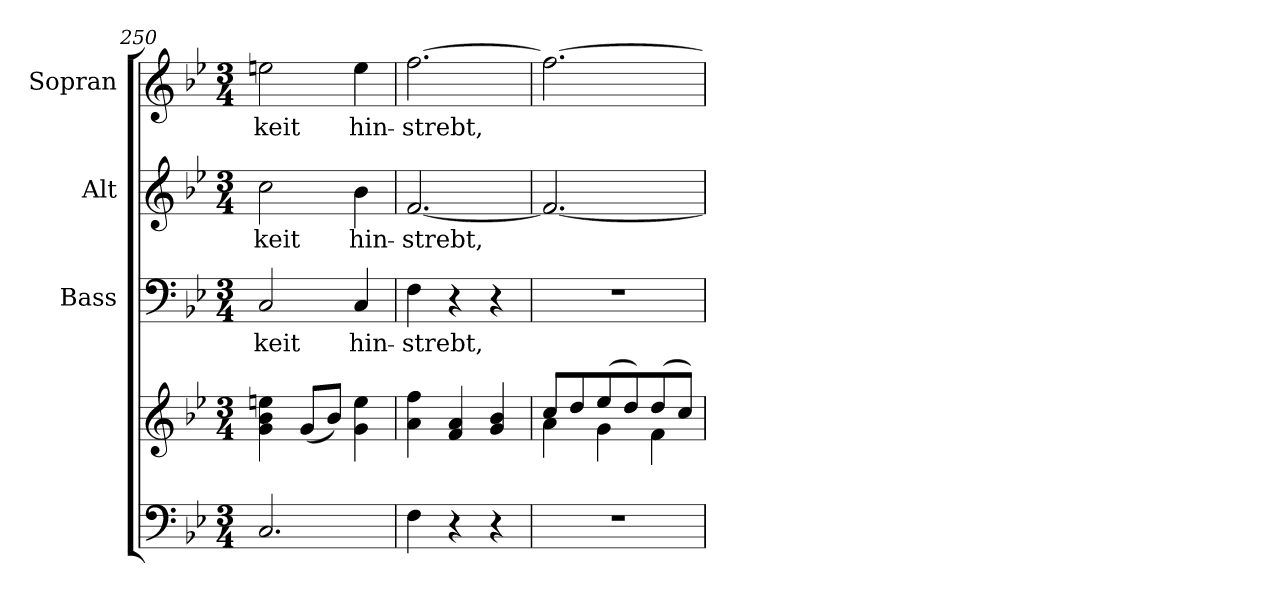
**kern	**kern	**kern	**text	**kern	**text	**kern	**text
*part4	*part4	*part3	*part3	*part2	*part2	*part1	*part1
*staff5	*staff4	*staff3	*staff3	*staff2	*staff2	*staff1	*staff1
*	*	*I"Bass	*	*I"Alt	*	*I"Sopran	*
*	*	*I'B.	*	*I'A.	*	*I'S.	*
*clefF4	*clefG2	*clefF4	*	*clefG2	*	*clefG2	*
*k[b-e-]	*k[b-e-]	*k[b-e-]	*	*k[b-e-]	*	*k[b-e-]	*
*B-:	*B-:	*B-:	*	*B-:	*	*B-:	*
*M3/4	*M3/4	*M3/4	*	*M3/4	*	*M3/4	*
=250	=250	=250	=250	=250	=250	=250	=250
!	!	!	!LO:LY:b	!	!LO:LY:b	!	!LO:LY:b
2.C/	4g\ 4b-\ 4een\	2C/	-keit	2cc\	-keit	2een\	-keit
.	(<8g/L	.	.	.	.	.	.
.	8b-/J)	.	.	.	.	.	.
!	!	!	!LO:LY:b	!	!LO:LY:b	!	!LO:LY:b
.	4g\ 4ee\	4C/	hin-	4b-\	hin-	4ee\	hin-
=251	=251	=251	=251	=251	=251	=251	=251
!	!	!	!LO:LY:b	!	!LO:LY:b	!	!LO:LY:b
4F\	4a\ 4ff\	4F\	-strebt,	[2.f/	-strebt,	[2.ff\	-strebt,
4r	4f/ 4a/	4r	.	.	.	.	.
4r	4g/ 4b-/	4r	.	.	.	.	.
=252	=252	=252	=252	=252	=252	=252	=252
*	*^	*	*	*	*	*	*
2.r	8cc/L	4a\	2.r	.	2.f/_	.	2.ff\_	.
.	8dd/	.	.	.	.	.	.	.
.	(>8ee-/	4g\	.	.	.	.	.	.
.	8dd/)	.	.	.	.	.	.	.
.	(>8dd/	4f\	.	.	.	.	.	.
.	8cc/J)	.	.	.	.	.	.	.
*	*v	*v	*	*	*	*	*	*
=	=	=	=	=	=	=	=
*-	*-	*-	*-	*-	*-	*-	*-
